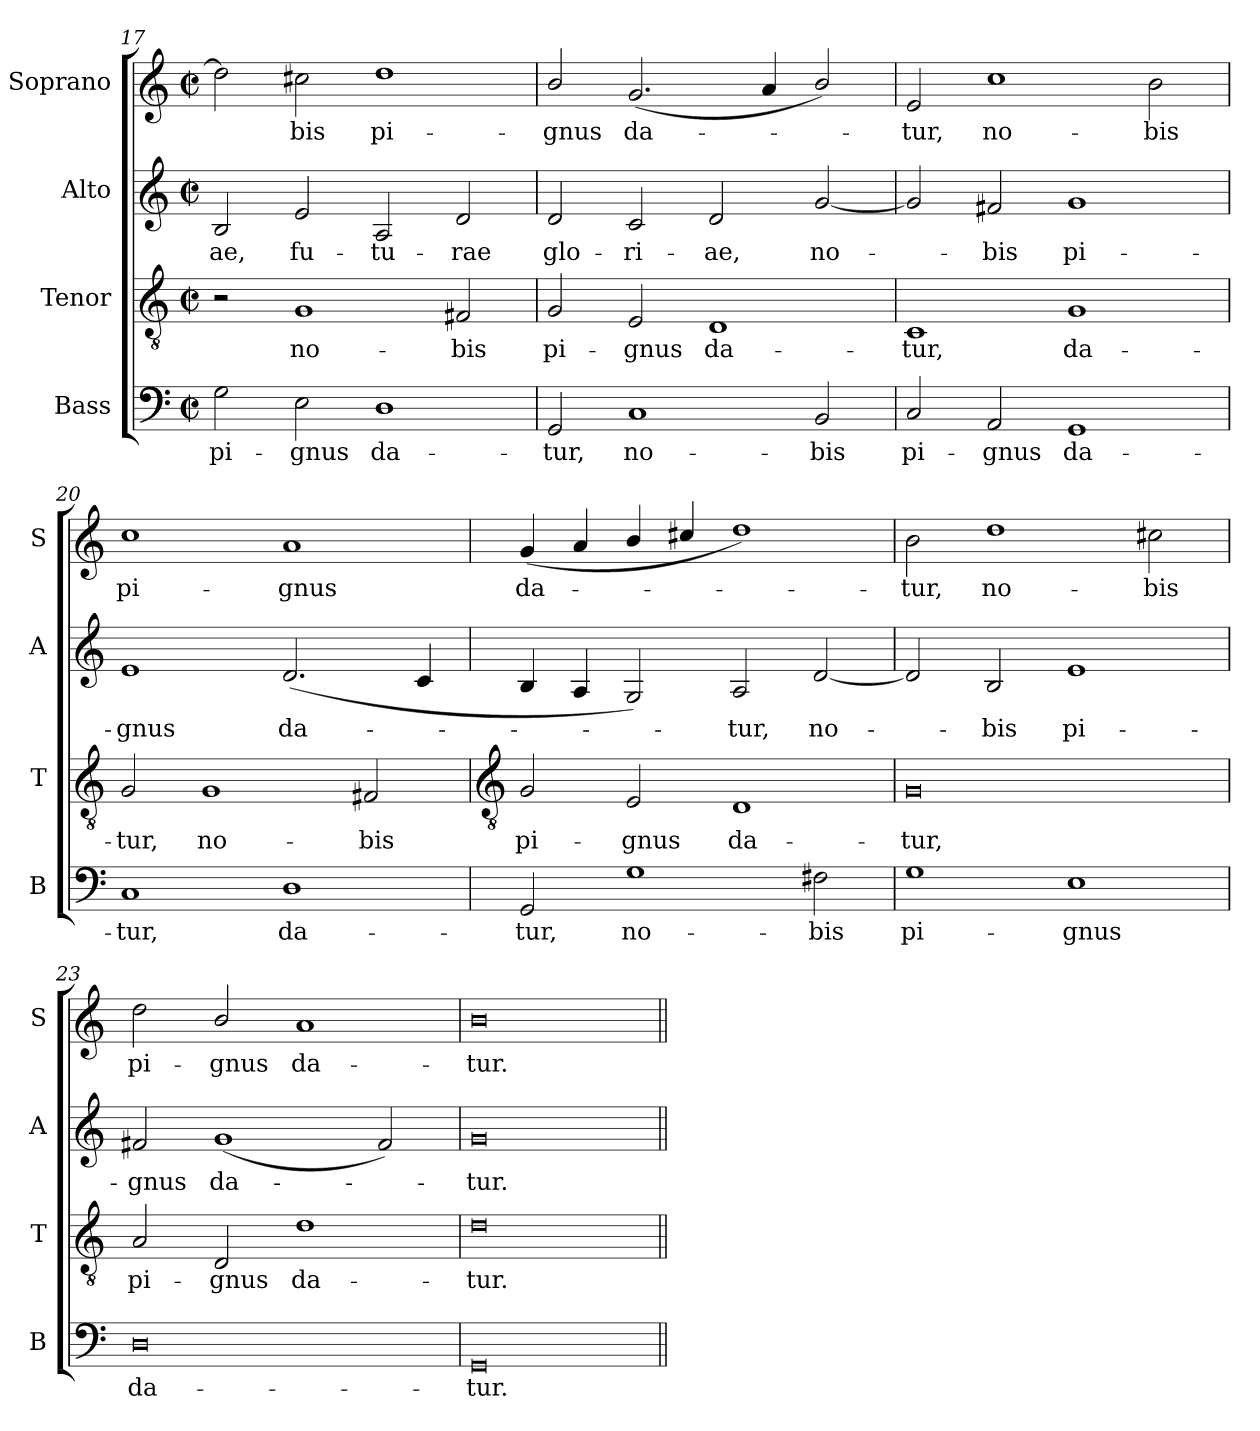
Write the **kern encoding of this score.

**kern	**text	**kern	**text	**kern	**text	**kern	**text
*part4	*part4	*part3	*part3	*part2	*part2	*part1	*part1
*staff4	*staff4	*staff3	*staff3	*staff2	*staff2	*staff1	*staff1
*I"Bass	*	*I"Tenor	*	*I"Alto	*	*I"Soprano	*
*I'B	*	*I'T	*	*I'A	*	*I'S	*
*clefF4	*	*clefGv2	*	*clefG2	*	*clefG2	*
*k[]	*	*k[]	*	*k[]	*	*k[]	*
*C:	*	*C:	*	*C:	*	*C:	*
*M4/2	*	*M4/2	*	*M4/2	*	*M4/2	*
*met(c|)	*	*met(c|)	*	*met(c|)	*	*met(c|)	*
=17	=17	=17	=17	=17	=17	=17	=17
!	!LO:LY:b	!	!	!	!LO:LY:b	!	!
2G	pi-	2r	.	2B	-ae,	2dd]	.
!	!LO:LY:b	!	!LO:LY:b	!	!LO:LY:b	!	!LO:LY:b
2E	-gnus	1G	no-	2e	fu-	2cc#X	bis
!	!LO:LY:b	!	!	!	!LO:LY:b	!	!LO:LY:b
1D	da-	.	.	2A	-tu-	1dd	pi-
!	!	!	!LO:LY:b	!	!LO:LY:b	!	!
.	.	2F#X	-bis	2d	-rae	.	.
=18	=18	=18	=18	=18	=18	=18	=18
!	!LO:LY:b	!	!LO:LY:b	!	!LO:LY:b	!	!LO:LY:b
2GG	-tur,	2G	pi-	2d	glo-	2b/	-gnus
!	!LO:LY:b	!	!LO:LY:b	!	!LO:LY:b	!	!LO:LY:b
1C	no-	2E	-gnus	2c	-ri-	(<2.g	da-
!	!	!	!LO:LY:b	!	!LO:LY:b	!	!
.	.	1D	da-	2d	-ae,	.	.
.	.	.	.	.	.	4a	.
!	!LO:LY:b	!	!	!	!LO:LY:b	!	!
2BB	-bis	.	.	[2g	no-	2b/)	.
=19	=19	=19	=19	=19	=19	=19	=19
!	!LO:LY:b	!	!LO:LY:b	!	!	!	!LO:LY:b
2C	pi-	1C	-tur,	2g]	.	2e	tur,
!	!LO:LY:b	!	!	!	!LO:LY:b	!	!LO:LY:b
2AA	-gnus	.	.	2f#X	bis	1cc	no-
!	!LO:LY:b	!	!LO:LY:b	!	!LO:LY:b	!	!
1GG	da-	1G	da-	1g	pi-	.	.
!	!	!	!	!	!	!	!LO:LY:b
.	.	.	.	.	.	2b	-bis
=20	=20	=20	=20	=20	=20	=20	=20
!	!LO:LY:b	!	!LO:LY:b	!	!LO:LY:b	!	!LO:LY:b
1C	-tur,	2G	-tur,	1e	-gnus	1cc	pi-
!	!	!	!LO:LY:b	!	!	!	!
.	.	1G	no-	.	.	.	.
!	!LO:LY:b	!	!	!	!LO:LY:b	!	!LO:LY:b
1D	da-	.	.	(<2.d	da-	1a	-gnus
!	!	!	!LO:LY:b	!	!	!	!
.	.	2F#X	-bis	.	.	.	.
.	.	.	.	4c	.	.	.
!!LO:LB:g=z
=21	=21	=21	=21	=21	=21	=21	=21
*	*	*clefGv2	*	*	*	*	*
!	!LO:LY:b	!	!LO:LY:b	!	!	!	!LO:LY:b
2GG	-tur,	2G	pi-	4B	.	(<4g	da-
.	.	.	.	4A	.	4a	.
!	!LO:LY:b	!	!LO:LY:b	!	!	!	!
1G	no-	2E	-gnus	2G)	.	4b/	.
.	.	.	.	.	.	4cc#X/	.
!	!	!	!LO:LY:b	!	!LO:LY:b	!	!
.	.	1D	da-	2A	tur,	1dd/)	.
!	!LO:LY:b	!	!	!	!LO:LY:b	!	!
2F#X	-bis	.	.	[2d	no-	.	.
=22	=22	=22	=22	=22	=22	=22	=22
!	!LO:LY:b	!	!LO:LY:b	!	!	!	!LO:LY:b
1G	pi-	0G	-tur,	2d]	.	2b	tur,
!	!	!	!	!	!LO:LY:b	!	!LO:LY:b
.	.	.	.	2B	bis	1dd	no-
!	!LO:LY:b	!	!	!	!LO:LY:b	!	!
1E	-gnus	.	.	1e	pi-	.	.
!	!	!	!	!	!	!	!LO:LY:b
.	.	.	.	.	.	2cc#X	-bis
=23	=23	=23	=23	=23	=23	=23	=23
!	!LO:LY:b	!	!LO:LY:b	!	!LO:LY:b	!	!LO:LY:b
0D	da-	2A	pi-	2f#X	-gnus	2dd	pi-
!	!	!	!LO:LY:b	!	!LO:LY:b	!	!LO:LY:b
.	.	2D	-gnus	(<1g	da-	2b/	-gnus
!	!	!	!LO:LY:b	!	!	!	!LO:LY:b
.	.	1d	da-	.	.	1a	da-
.	.	.	.	2f#)	.	.	.
=24	=24	=24	=24	=24	=24	=24	=24
!	!LO:LY:b	!	!LO:LY:b	!	!LO:LY:b	!	!LO:LY:b
0GG	-tur.	0d	-tur.	0g	tur.	0b	-tur.
=||	=||	=||	=||	=||	=||	=||	=||
*-	*-	*-	*-	*-	*-	*-	*-
